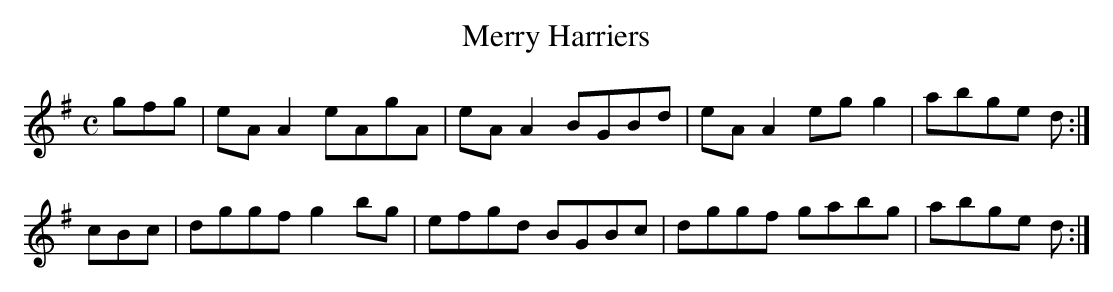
X:1
T:Merry Harriers
M:C
L:1/8
K:A Dorian
gfg|eAA2 eAgA|eAA2 BGBd|eAA2 egg2|abge d:|!
K: G Major
cBc|dggf g2bg|efgd BGBc|dggf gabg|abge d:|!
